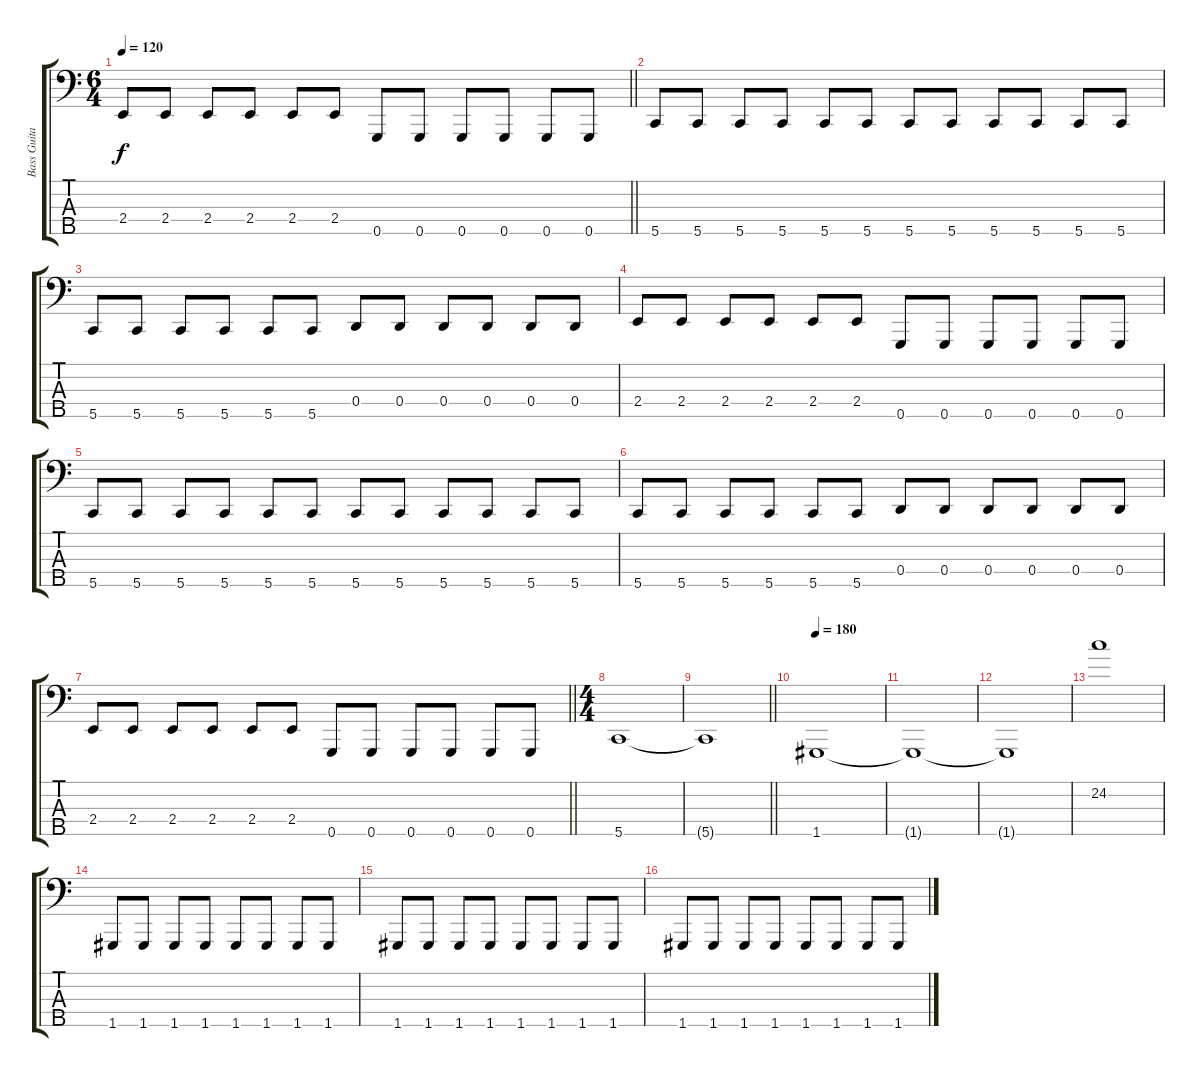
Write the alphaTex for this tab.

\track ("Bass Guitar" "Bass Guita") {instrument electricbassfinger}
\staff {score tabs}
\tuning (F2 C2 G1 D1 G0) {hide}
\ts (6 4)
\tempo 120
\clef f4
\barLineRight lightlight
\ks c
2.4.8{dy f} 2.4.8 2.4.8 2.4.8 2.4.8 2.4.8 0.5.8 0.5.8 0.5.8 0.5.8 0.5.8 0.5.8 |
5.5.8 5.5.8 5.5.8 5.5.8 5.5.8 5.5.8 5.5.8 5.5.8 5.5.8 5.5.8 5.5.8 5.5.8 |
5.5.8 5.5.8 5.5.8 5.5.8 5.5.8 5.5.8 0.4.8 0.4.8 0.4.8 0.4.8 0.4.8 0.4.8 |
2.4.8 2.4.8 2.4.8 2.4.8 2.4.8 2.4.8 0.5.8 0.5.8 0.5.8 0.5.8 0.5.8 0.5.8 |
5.5.8 5.5.8 5.5.8 5.5.8 5.5.8 5.5.8 5.5.8 5.5.8 5.5.8 5.5.8 5.5.8 5.5.8 |
5.5.8 5.5.8 5.5.8 5.5.8 5.5.8 5.5.8 0.4.8 0.4.8 0.4.8 0.4.8 0.4.8 0.4.8 |
\barLineRight lightlight
2.4.8 2.4.8 2.4.8 2.4.8 2.4.8 2.4.8 0.5.8 0.5.8 0.5.8 0.5.8 0.5.8 0.5.8 |
\ts (4 4)
5.5.1 |
\barLineRight lightlight
5.5{t}.1 |
\tempo 180
1.5.1 |
1.5{t}.1 |
1.5{t}.1 |
24.2.1{volume 10 instrument reversecymbal} |
1.5.8{volume 16 instrument electricbassfinger} 1.5.8 1.5.8 1.5.8 1.5.8 1.5.8 1.5.8 1.5.8 |
1.5.8 1.5.8 1.5.8 1.5.8 1.5.8 1.5.8 1.5.8 1.5.8 |
1.5.8 1.5.8 1.5.8 1.5.8 1.5.8 1.5.8 1.5.8 1.5.8
